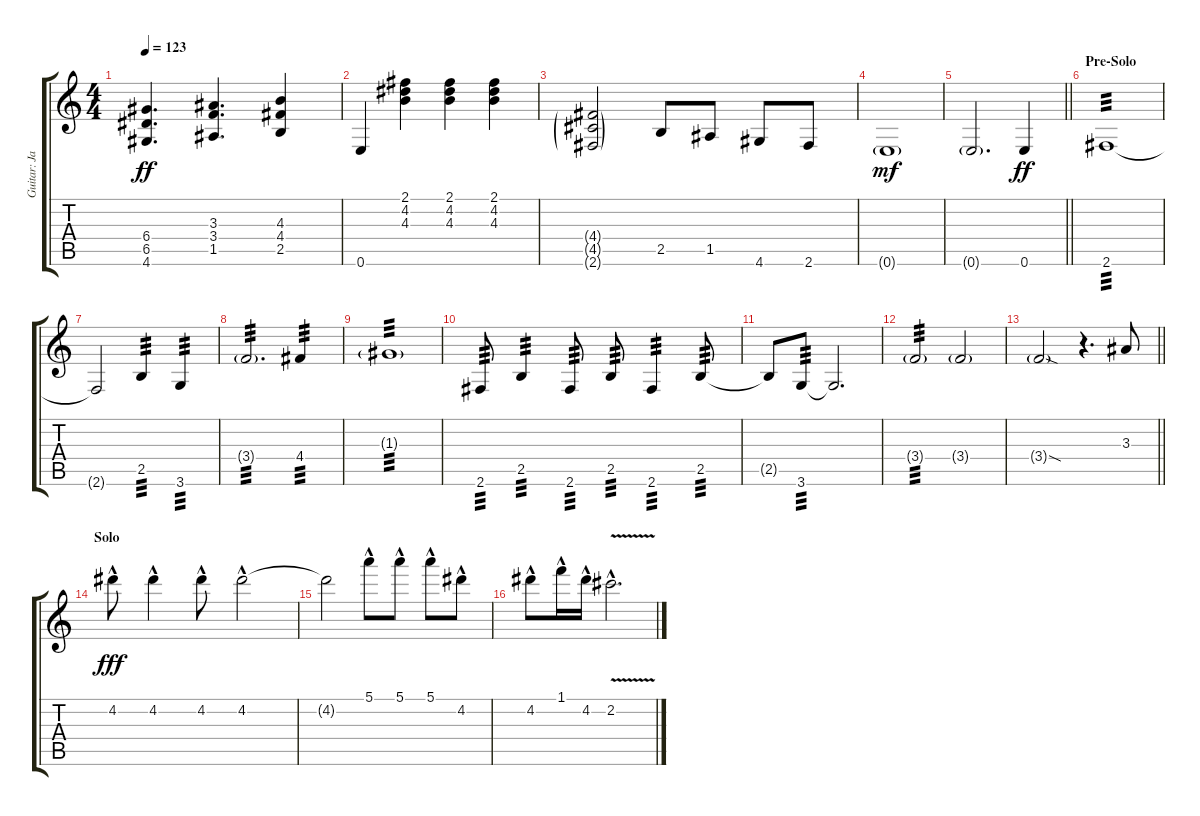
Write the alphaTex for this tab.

\track ("Guitar: Jake" "Guitar: Ja") {instrument overdrivenguitar}
\staff {score tabs}
\tuning (E4 B3 G3 D3 A2 E2) {hide}
\ts (4 4)
\tempo 123
\clef g2
\ks c
(6.4 6.5 4.6).4{d dy ff} (3.3 3.4 1.5).4{d} (4.3 4.4 2.5).4 |
0.6.4 (2.1 4.2 4.3).4 (2.1 4.2 4.3).4 (2.1 4.2 4.3).4 |
(4.4{g} 4.5{g} 2.6{g}).2 2.5.8 1.5.8 4.6.8 2.6.8 |
0.6{g}.1{dy mf} |
\barLineRight lightlight
0.6{g}.2{d} 0.6.4{dy ff} |
\section ("" "Pre-Solo")
2.6.1{tp 3} |
2.6{t}.2 2.5.4{tp 3} 3.6.4{tp 3} |
3.4{g}.2{d tp 3} 4.4.4{tp 3} |
1.3{g}.1{tp 3} |
2.6.8{tp 3} 2.5.4{tp 3} 2.6.8{tp 3} 2.5.8{tp 3} 2.6.4{tp 3} 2.5.8{tp 3} |
2.5{t}.8 3.6.8{tp 3} 3.6{t}.2{d} |
3.4{g}.2{tp 3} 3.4{g}.2 |
\barLineRight lightlight
3.4{sod g}.2 r.4{d} 3.3.8 |
\section ("" "Solo")
4.2{hac}.8{ot 8vb dy fff} 4.2{hac}.4{ot 8vb} 4.2{hac}.8{ot 8vb} 4.2{hac}.2{ot 8vb} |
4.2{t}.2{ot 8vb} 5.1{hac}.8{ot 8vb} 5.1{hac}.8{ot 8vb} 5.1{hac}.8{ot 8vb} 4.2{hac}.8{ot 8vb} |
4.2{hac}.8{ot 8vb} 1.1{hac}.16{ot 8vb} 4.2{hac}.16{ot 8vb} 2.2{v hac}.2{d ot 8vb}
